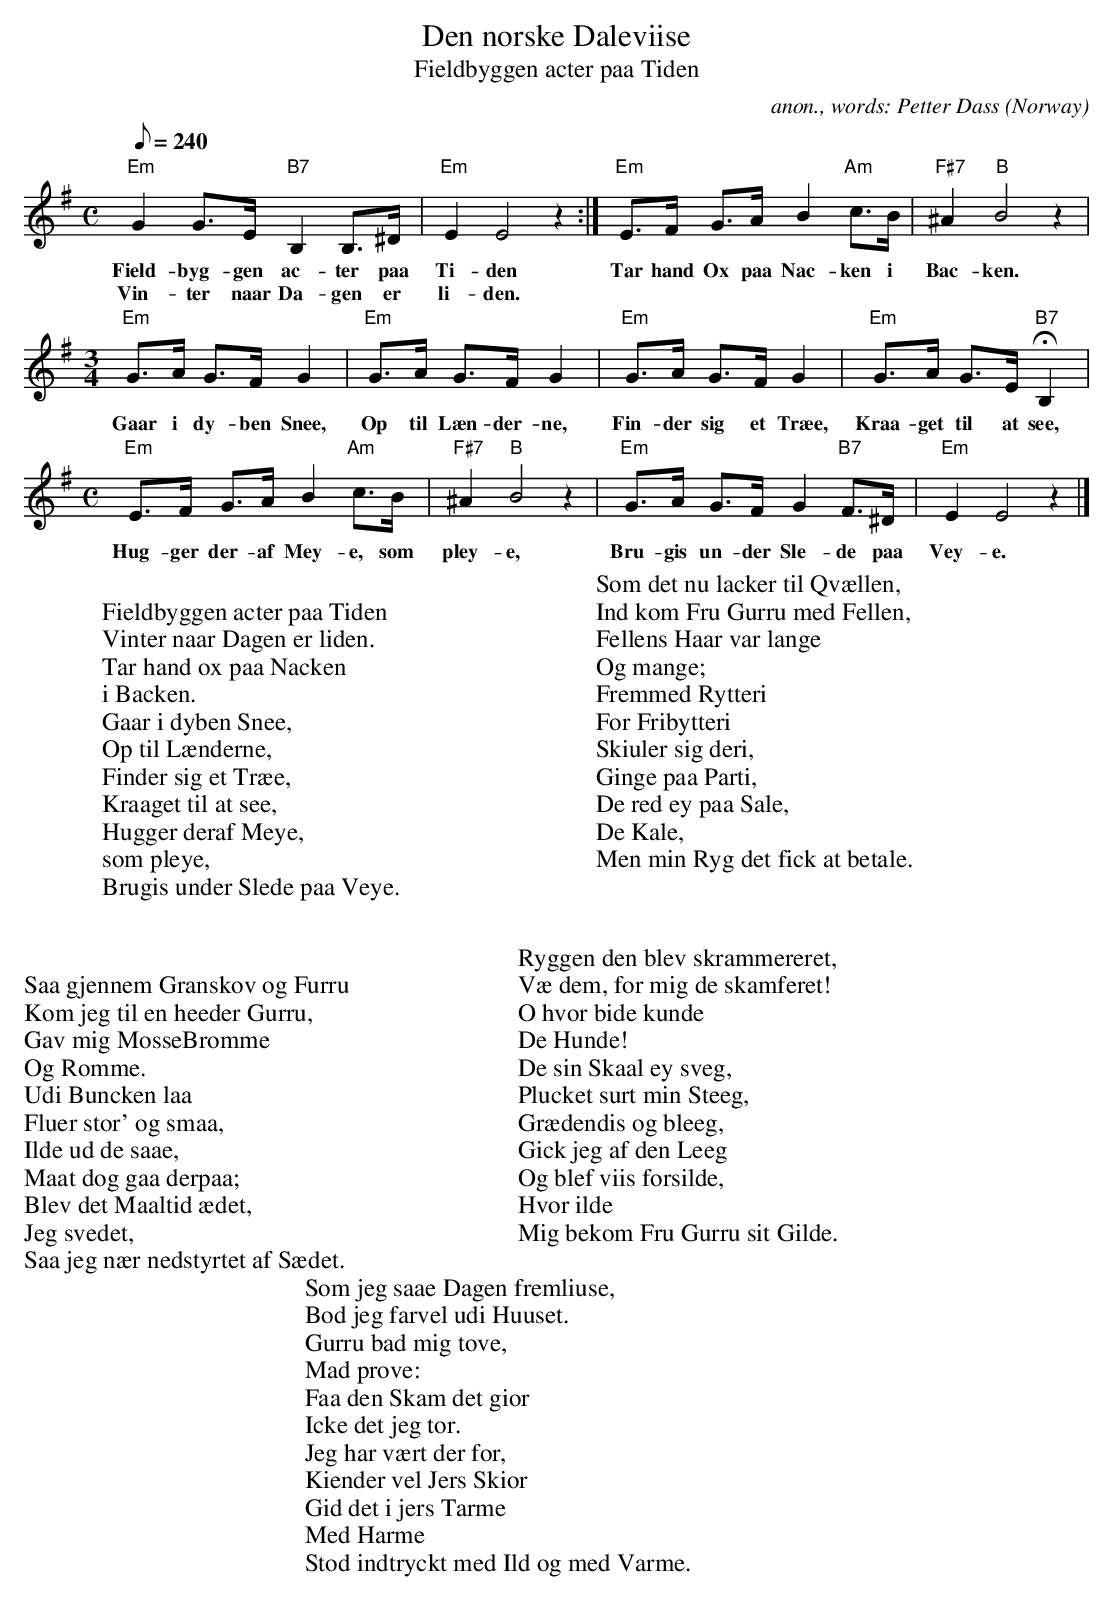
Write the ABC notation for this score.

X:1
T:Den norske Daleviise
T:Fieldbyggen acter paa Tiden
C:anon., words: Petter Dass
O:Norway
M:C
L:1/8
Q:240
K:Em
"Em"G2 G>E "B7"B,2 B,>^D|"Em"E2E4 z2:|"Em"E>F G>A B2 "Am"c>B|"F#7"^A2"B"B4z2|
w:Field- byg- gen ac- ter paa Ti- den Tar hand \Ox paa Nac- ken i Bac- ken.
w:Vin- ter naar Da- gen er li- den.
M:3/4
"Em"G>A G>F G2|"Em"G>A G>F G2|"Em"G>A G>F G2|"Em"G>A G>E "B7"HB,2|
w:Gaar i dy- ben Snee, Op til Læn- der- ne, Fin- der sig et Træe, Kraa- get til at see,
M:C
"Em"E>F G>A B2 "Am"c>B|"F#7"^A2"B"B4z2|"Em"G>A G>F G2 "B7"F>^D|"Em"E2E4z2|]
w:Hug- ger der- af Mey- e, som pley- e, Bru- gis un- der Sle- de paa Vey- e.
W:
W:Fieldbyggen acter paa Tiden
W:Vinter naar Dagen er liden.
W:Tar hand \ox paa Nacken
W:i Backen.
W:Gaar i dyben Snee,
W:Op til Lænderne,
W:Finder sig et Træe,
W:Kraaget til at see,
W:Hugger deraf Meye,
W:som pleye,
W:Brugis under Slede paa Veye.
W:
W:Saa gjennem Granskov og Furru
W:Kom jeg til en heeder Gurru,
W:Gav mig M\osseBr\omme
W:Og R\omme.
W:Udi Buncken laa
W:Fluer stor' og smaa,
W:Ilde ud de saae,
W:Maat dog gaa derpaa;
W:Blev det Maaltid ædet,
W:Jeg svedet,
W:Saa jeg nær nedstyrtet af Sædet.
W:
W:Som det nu lacker til Qvællen,
W:Ind kom Fru Gurru med Fellen,
W:Fellens Haar var lange
W:Og mange;
W:Fremmed Rytteri
W:For Fribytteri
W:Skiuler sig deri,
W:Ginge paa Parti,
W:De red ey paa Sale,
W:De Kale,
W:Men min Ryg det fick at betale.
W:
W:Ryggen den blev skrammereret,
W:Væ dem, for mig de skamferet!
W:O hvor bide kunde
W:De Hunde!
W:De sin Skaal ey sveg,
W:Plucket surt min Steeg,
W:Grædendis og bleeg,
W:Gick jeg af den Leeg
W:Og blef viis forsilde,
W:Hvor ilde
W:Mig bekom Fru Gurru sit Gilde.
W:
W:Som jeg saae Dagen fremliuse,
W:B\od jeg farvel udi Huuset.
W:Gurru bad mig t\ove,
W:Mad pr\ove:
W:Faa den Skam det gi\or
W:Icke det jeg t\or.
W:Jeg har vært der f\or,
W:Kiender vel Jers Ski\or
W:Gid det i jers Tarme
W:Med Harme
W:Stod indtryckt med Ild og med Varme.
